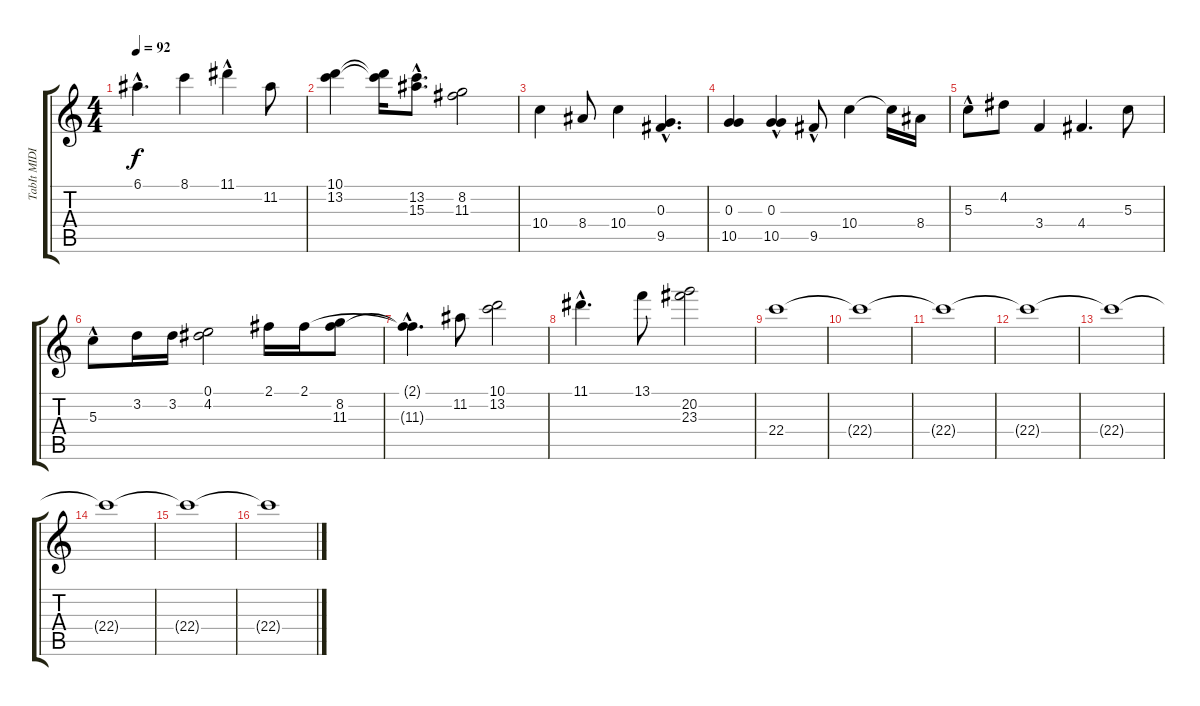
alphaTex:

\track ("TabIt MIDI - Track 1" "TabIt MIDI") {instrument distortionguitar}
\staff {score tabs}
\tuning (E4 B3 G3 D3 A2 D2) {hide}
\ts (4 4)
\tempo 92
\clef g2
\ks c
6.1{hac}.4{d dy f} 8.1.4 11.1{hac}.4 11.2.8 |
(10.1 13.2).4 (10.1{t} 13.2{t}).16 (13.2 15.3{hac}).8{d} (8.2 11.3).2 |
10.4.4 8.4.8 10.4.4 (0.3{hac} 9.5{hac}).4{d} |
(0.3 10.5).4 (0.3{hac} 10.5{hac}).4 9.5{hac}.8 10.4.4 10.4{t}.16 8.4.16 |
5.3{hac}.8 4.2.8 3.4.4 4.4.4{d} 5.3.8 |
5.3{hac}.8 3.2.16 3.2.16 (0.1 4.2).2 2.1.16 2.1.16 (8.2 11.3).8 |
(2.1{hac t} 11.3{t}).4{d} 11.2.8 (10.1 13.2).2 |
11.1{hac}.4{d} 13.1.8 (20.2 23.3).2 |
22.4.1 |
22.4{t}.1 |
22.4{t}.1 |
22.4{t}.1 |
22.4{t}.1 |
22.4{t}.1 |
22.4{t}.1 |
22.4{t}.1
